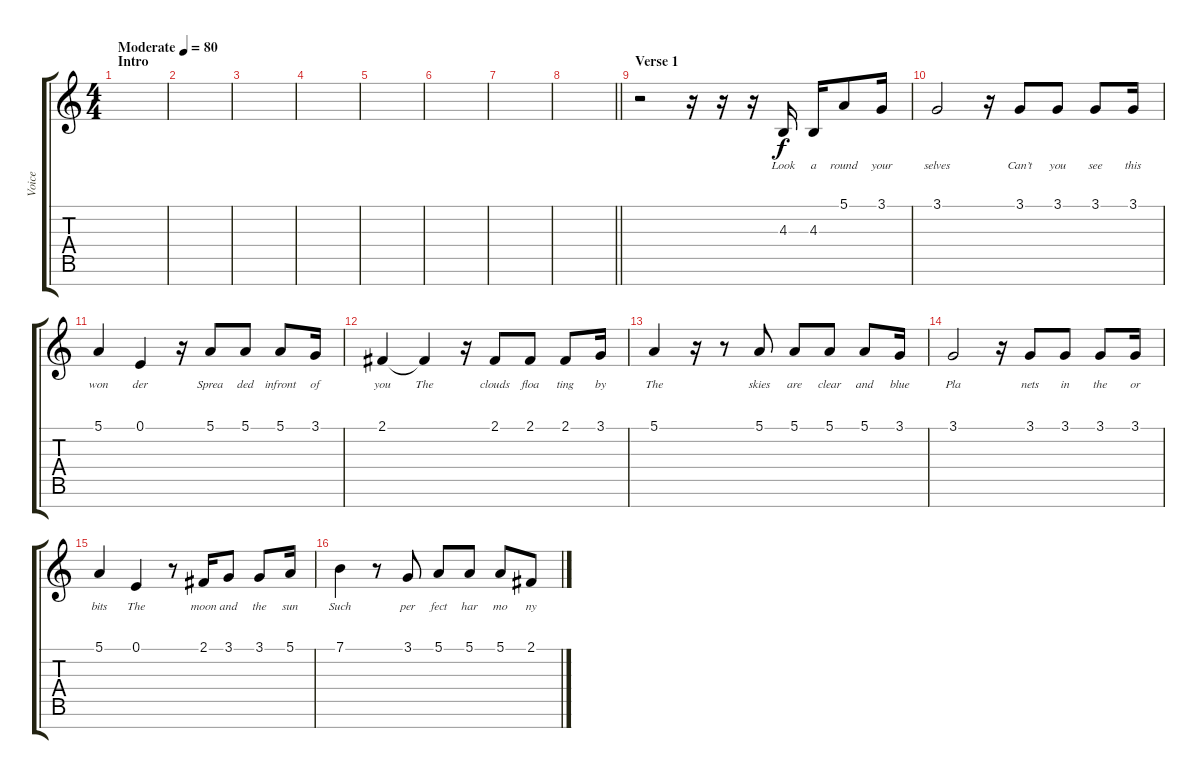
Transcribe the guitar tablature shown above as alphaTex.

\track ("Voice" "Voice") {instrument voiceoohs}
\staff {score tabs}
\tuning (E4 B3 G3 D3 A2 E2 B1) {hide}
\ts (4 4)
\section ("" "Intro")
\tempo (80 "Moderate")
\clef g2
\ks c
|
|
|
|
|
|
|
\barLineRight lightlight
|
\section ("" "Verse 1")
r.2 r.16 r.16 r.16 4.3.16{lyrics (0 "Look") lyrics (1 "") lyrics (2 "") lyrics (3 "") lyrics (4 "")} 4.3.16{lyrics (0 "a") lyrics (1 "") lyrics (2 "") lyrics (3 "") lyrics (4 "")} 5.1.8{lyrics (0 "round") lyrics (1 "") lyrics (2 "") lyrics (3 "") lyrics (4 "")} 3.1.16{lyrics (0 "your") lyrics (1 "") lyrics (2 "") lyrics (3 "") lyrics (4 "")} |
3.1.2{lyrics (0 "selves") lyrics (1 "") lyrics (2 "") lyrics (3 "") lyrics (4 "")} r.16 3.1.8{lyrics (0 "Can’t") lyrics (1 "") lyrics (2 "") lyrics (3 "") lyrics (4 "")} 3.1.8{lyrics (0 "you") lyrics (1 "") lyrics (2 "") lyrics (3 "") lyrics (4 "")} 3.1.8{lyrics (0 "see") lyrics (1 "") lyrics (2 "") lyrics (3 "") lyrics (4 "")} 3.1.16{lyrics (0 "this") lyrics (1 "") lyrics (2 "") lyrics (3 "") lyrics (4 "")} |
5.1.4{lyrics (0 "won") lyrics (1 "") lyrics (2 "") lyrics (3 "") lyrics (4 "")} 0.1.4{lyrics (0 "der") lyrics (1 "") lyrics (2 "") lyrics (3 "") lyrics (4 "")} r.16 5.1.8{lyrics (0 "Sprea") lyrics (1 "") lyrics (2 "") lyrics (3 "") lyrics (4 "")} 5.1.8{lyrics (0 "ded") lyrics (1 "") lyrics (2 "") lyrics (3 "") lyrics (4 "")} 5.1.8{lyrics (0 "infront") lyrics (1 "") lyrics (2 "") lyrics (3 "") lyrics (4 "")} 3.1.16{lyrics (0 "of") lyrics (1 "") lyrics (2 "") lyrics (3 "") lyrics (4 "")} |
2.1.4{lyrics (0 "you") lyrics (1 "") lyrics (2 "") lyrics (3 "") lyrics (4 "")} 2.1{t}.4{lyrics (0 "The") lyrics (1 "") lyrics (2 "") lyrics (3 "") lyrics (4 "")} r.16 2.1.8{lyrics (0 "clouds") lyrics (1 "") lyrics (2 "") lyrics (3 "") lyrics (4 "")} 2.1.8{lyrics (0 "floa") lyrics (1 "") lyrics (2 "") lyrics (3 "") lyrics (4 "")} 2.1.8{lyrics (0 "ting") lyrics (1 "") lyrics (2 "") lyrics (3 "") lyrics (4 "")} 3.1.16{lyrics (0 "by") lyrics (1 "") lyrics (2 "") lyrics (3 "") lyrics (4 "")} |
5.1.4{lyrics (0 "The") lyrics (1 "") lyrics (2 "") lyrics (3 "") lyrics (4 "")} r.16 r.8 5.1.8{lyrics (0 "skies") lyrics (1 "") lyrics (2 "") lyrics (3 "") lyrics (4 "")} 5.1.8{lyrics (0 "are") lyrics (1 "") lyrics (2 "") lyrics (3 "") lyrics (4 "")} 5.1.8{lyrics (0 "clear") lyrics (1 "") lyrics (2 "") lyrics (3 "") lyrics (4 "")} 5.1.8{lyrics (0 "and") lyrics (1 "") lyrics (2 "") lyrics (3 "") lyrics (4 "")} 3.1.16{lyrics (0 "blue") lyrics (1 "") lyrics (2 "") lyrics (3 "") lyrics (4 "")} |
3.1.2{lyrics (0 "Pla") lyrics (1 "") lyrics (2 "") lyrics (3 "") lyrics (4 "")} r.16 3.1.8{lyrics (0 "nets") lyrics (1 "") lyrics (2 "") lyrics (3 "") lyrics (4 "")} 3.1.8{lyrics (0 "in") lyrics (1 "") lyrics (2 "") lyrics (3 "") lyrics (4 "")} 3.1.8{lyrics (0 "the") lyrics (1 "") lyrics (2 "") lyrics (3 "") lyrics (4 "")} 3.1.16{lyrics (0 "or") lyrics (1 "") lyrics (2 "") lyrics (3 "") lyrics (4 "")} |
5.1.4{lyrics (0 "bits") lyrics (1 "") lyrics (2 "") lyrics (3 "") lyrics (4 "")} 0.1.4{lyrics (0 "The") lyrics (1 "") lyrics (2 "") lyrics (3 "") lyrics (4 "")} r.8 2.1.16{lyrics (0 "moon") lyrics (1 "") lyrics (2 "") lyrics (3 "") lyrics (4 "")} 3.1.8{lyrics (0 "and") lyrics (1 "") lyrics (2 "") lyrics (3 "") lyrics (4 "")} 3.1.8{lyrics (0 "the") lyrics (1 "") lyrics (2 "") lyrics (3 "") lyrics (4 "")} 5.1.16{lyrics (0 "sun") lyrics (1 "") lyrics (2 "") lyrics (3 "") lyrics (4 "")} |
7.1.4{lyrics (0 "Such") lyrics (1 "") lyrics (2 "") lyrics (3 "") lyrics (4 "")} r.8 3.1.8{lyrics (0 "per") lyrics (1 "") lyrics (2 "") lyrics (3 "") lyrics (4 "")} 5.1.8{lyrics (0 "fect") lyrics (1 "") lyrics (2 "") lyrics (3 "") lyrics (4 "")} 5.1.8{lyrics (0 "har") lyrics (1 "") lyrics (2 "") lyrics (3 "") lyrics (4 "")} 5.1.8{lyrics (0 "mo") lyrics (1 "") lyrics (2 "") lyrics (3 "") lyrics (4 "")} 2.1.8{lyrics (0 "ny") lyrics (1 "") lyrics (2 "") lyrics (3 "") lyrics (4 "")}
